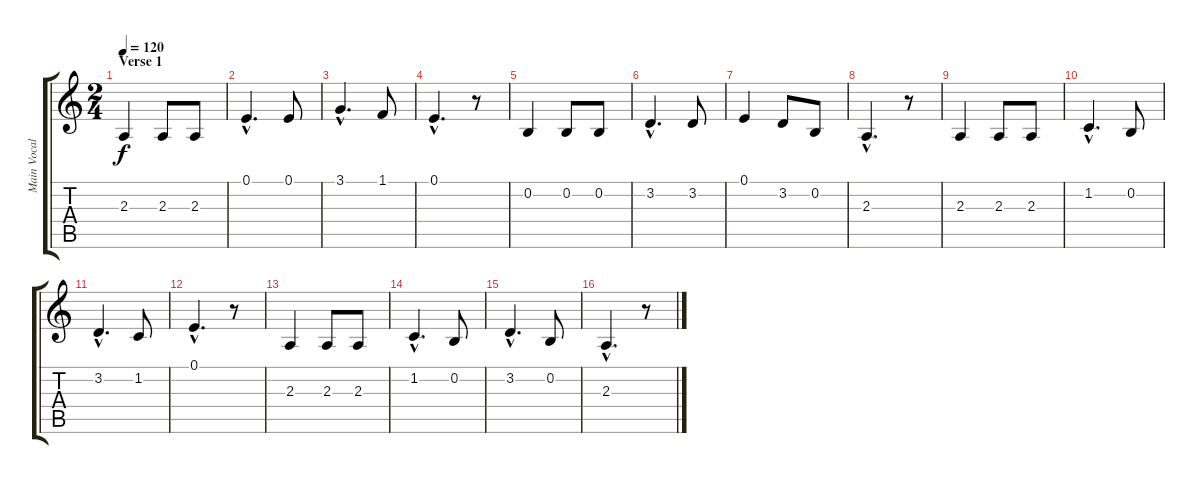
\track ("Main Vocal" "Main Vocal") {instrument trumpet}
\staff {score tabs}
\tuning (E4 B3 G3 D3 A2 E2) {hide}
\ts (2 4)
\section ("" "Verse 1")
\tempo 120
\clef g2
\ks c
2.3.4{dy f} 2.3.8 2.3.8 |
0.1{hac}.4{d} 0.1.8 |
3.1{hac}.4{d} 1.1.8 |
0.1{hac}.4{d} r.8 |
0.2.4 0.2.8 0.2.8 |
3.2{hac}.4{d} 3.2.8 |
0.1.4 3.2.8 0.2.8 |
2.3{hac}.4{d} r.8 |
2.3.4 2.3.8 2.3.8 |
1.2{hac}.4{d} 0.2.8 |
3.2{hac}.4{d} 1.2.8 |
0.1{hac}.4{d} r.8 |
2.3.4 2.3.8 2.3.8 |
1.2{hac}.4{d} 0.2.8 |
3.2{hac}.4{d} 0.2.8 |
2.3{hac}.4{d} r.8
